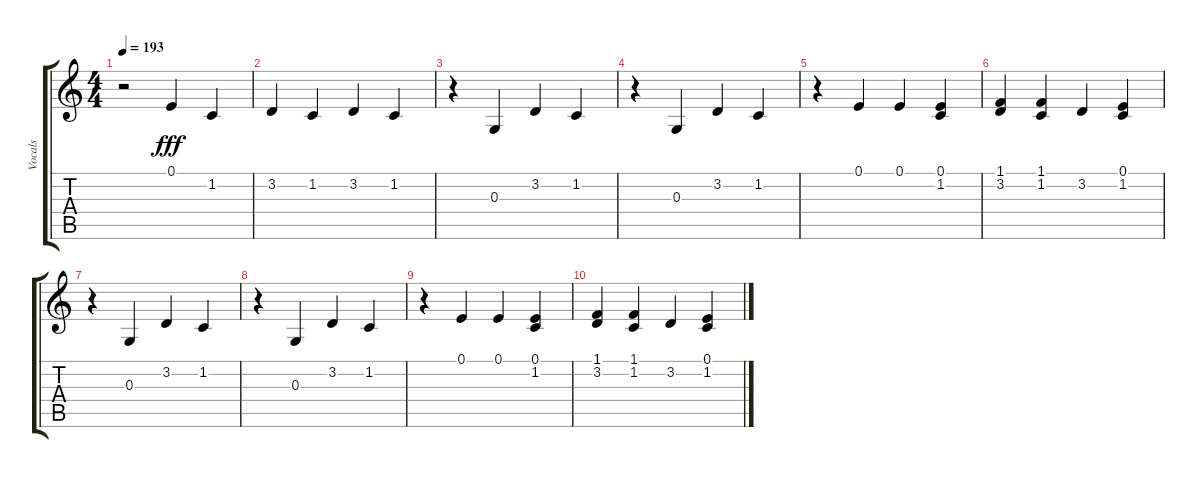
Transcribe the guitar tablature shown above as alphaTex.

\track ("Vocals" "Vocals") {instrument trumpet}
\staff {score tabs}
\tuning (E4 B3 G3 D3 A2 E2) {hide}
\ts (4 4)
\tempo 193
\clef g2
\ks c
r.2{dy fff} 0.1.4 1.2.4 |
3.2.4 1.2.4 3.2.4 1.2.4 |
r.4 0.3.4 3.2.4 1.2.4 |
r.4 0.3.4 3.2.4 1.2.4 |
r.4 0.1.4 0.1.4 (0.1 1.2).4 |
(1.1 3.2).4 (1.1 1.2).4 3.2.4 (0.1 1.2).4 |
r.4 0.3.4 3.2.4 1.2.4 |
r.4 0.3.4 3.2.4 1.2.4 |
r.4 0.1.4 0.1.4 (0.1 1.2).4 |
(1.1 3.2).4 (1.1 1.2).4 3.2.4 (0.1 1.2).4
